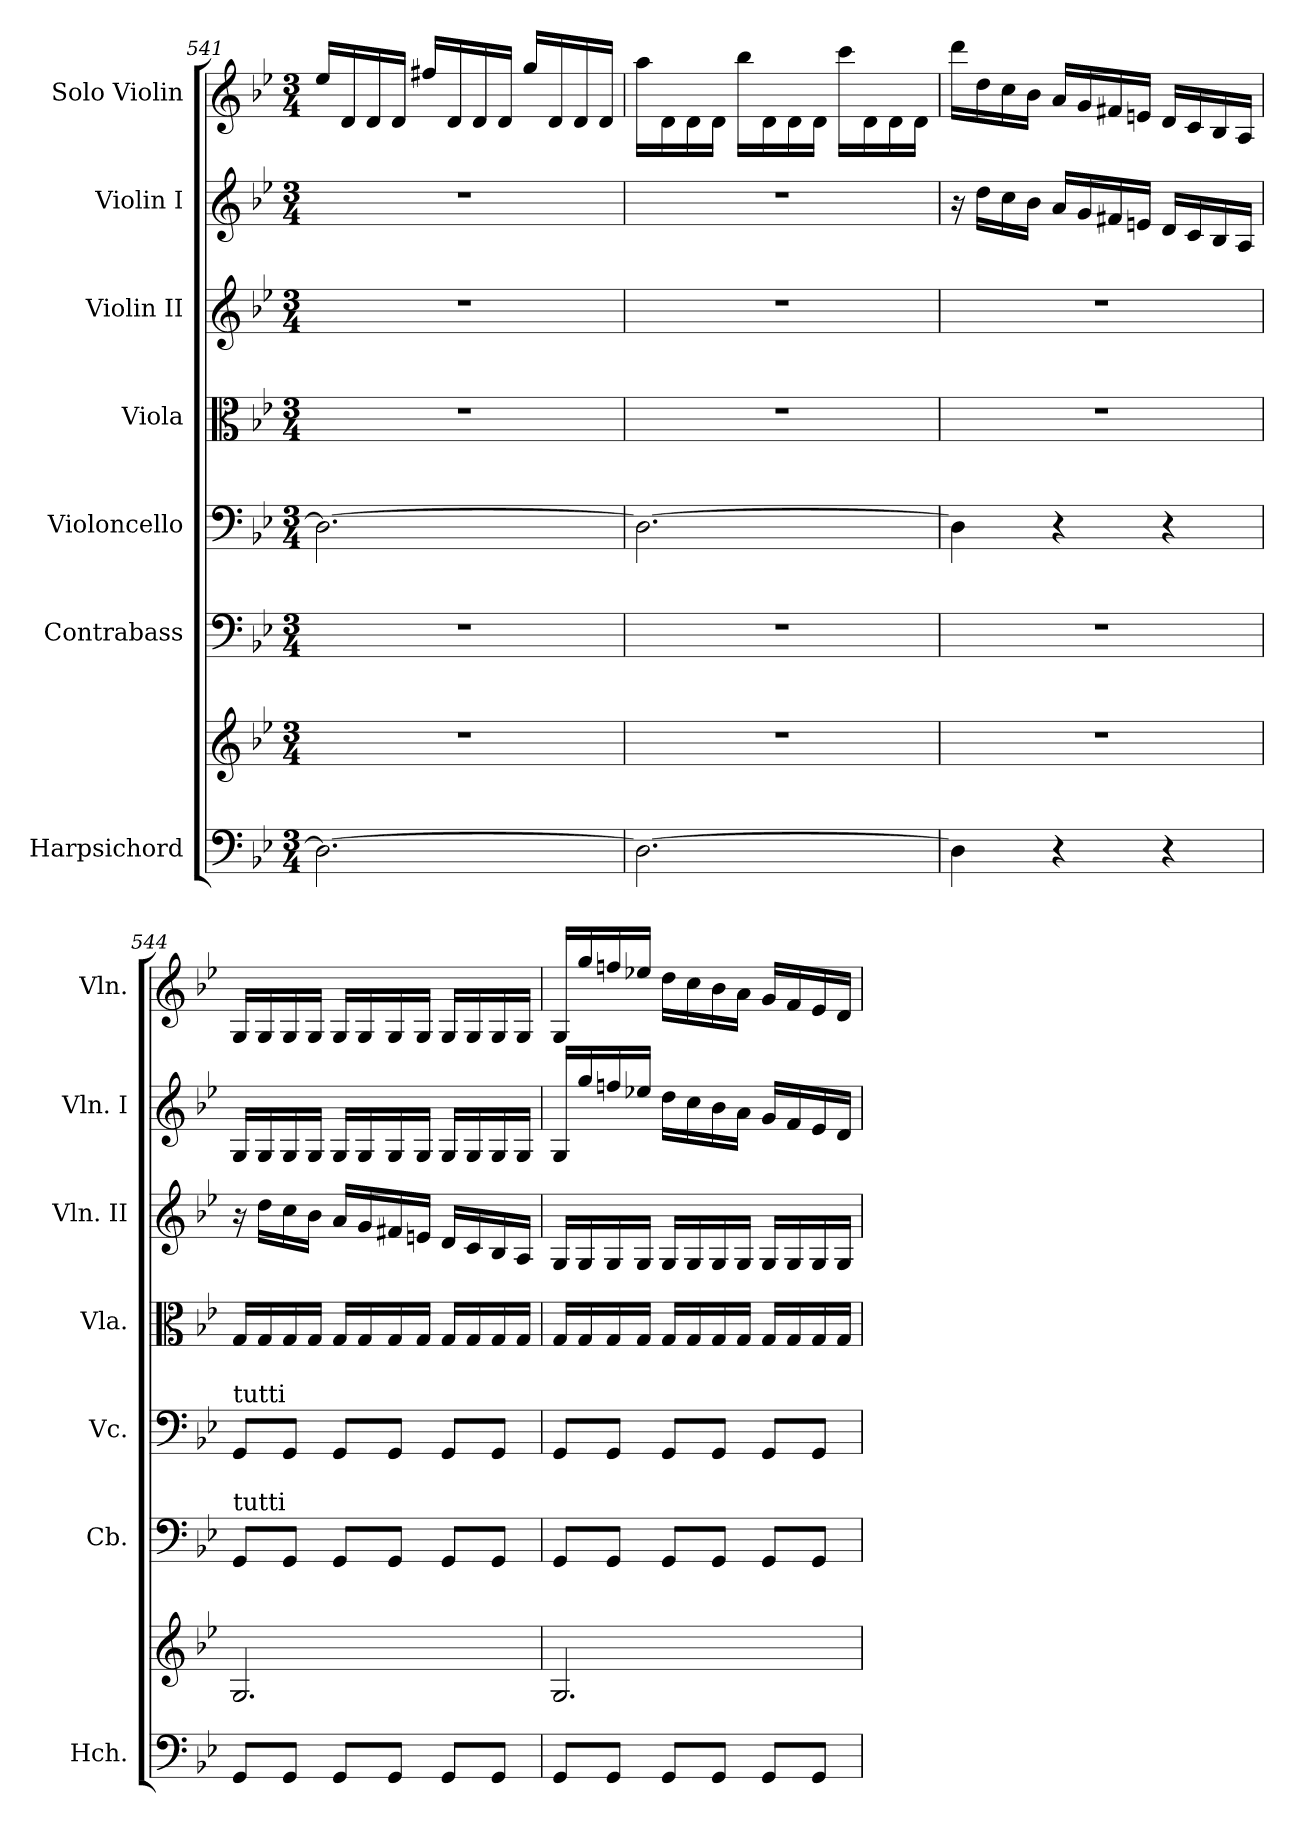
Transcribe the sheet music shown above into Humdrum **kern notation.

**kern	**kern	**kern	**kern	**kern	**kern	**kern	**kern
*part7	*part7	*part6	*part5	*part4	*part3	*part2	*part1
*staff8	*staff7	*staff6	*staff5	*staff4	*staff3	*staff2	*staff1
*I"Harpsichord	*	*I"Contrabass	*I"Violoncello	*I"Viola	*I"Violin II	*I"Violin I	*I"Solo Violin
*I'Hch.	*	*I'Cb.	*I'Vc.	*I'Vla.	*I'Vln. II	*I'Vln. I	*I'Vln.
*clefF4	*clefG2	*clefF4	*clefF4	*clefC3	*clefG2	*clefG2	*clefG2
*	*	*ITrd7c12	*	*	*	*	*
*k[b-e-]	*k[b-e-]	*k[b-e-]	*k[b-e-]	*k[b-e-]	*k[b-e-]	*k[b-e-]	*k[b-e-]
*M3/4	*M3/4	*M3/4	*M3/4	*M3/4	*M3/4	*M3/4	*M3/4
=541	=541	=541	=541	=541	=541	=541	=541
2.D\_	2.r	2.r	2.D\_	2.r	2.r	2.r	16ee-/LL
.	.	.	.	.	.	.	16d/
.	.	.	.	.	.	.	16d/
.	.	.	.	.	.	.	16d/JJ
.	.	.	.	.	.	.	16ff#X/LL
.	.	.	.	.	.	.	16d/
.	.	.	.	.	.	.	16d/
.	.	.	.	.	.	.	16d/JJ
.	.	.	.	.	.	.	16gg/LL
.	.	.	.	.	.	.	16d/
.	.	.	.	.	.	.	16d/
.	.	.	.	.	.	.	16d/JJ
=542	=542	=542	=542	=542	=542	=542	=542
2.D\_	2.r	2.r	2.D\_	2.r	2.r	2.r	16aa\LL
.	.	.	.	.	.	.	16d\
.	.	.	.	.	.	.	16d\
.	.	.	.	.	.	.	16d\JJ
.	.	.	.	.	.	.	16bb-\LL
.	.	.	.	.	.	.	16d\
.	.	.	.	.	.	.	16d\
.	.	.	.	.	.	.	16d\JJ
.	.	.	.	.	.	.	16ccc\LL
.	.	.	.	.	.	.	16d\
.	.	.	.	.	.	.	16d\
.	.	.	.	.	.	.	16d\JJ
!!LO:PB:g=z
=543	=543	=543	=543	=543	=543	=543	=543
4D\]	2.r	2.r	4D\]	2.r	2.r	16r	16ddd\LL
.	.	.	.	.	.	16dd\LL	16dd\
.	.	.	.	.	.	16cc\	16cc\
.	.	.	.	.	.	16b-\JJ	16b-\JJ
4r	.	.	4r	.	.	16a/LL	16a/LL
.	.	.	.	.	.	16g/	16g/
.	.	.	.	.	.	16f#X/	16f#X/
.	.	.	.	.	.	16en/JJ	16en/JJ
4r	.	.	4r	.	.	16d/LL	16d/LL
.	.	.	.	.	.	16c/	16c/
.	.	.	.	.	.	16B-/	16B-/
.	.	.	.	.	.	16A/JJ	16A/JJ
=544	=544	=544	=544	=544	=544	=544	=544
!	!	!	!LO:TX:a:t=tutti	!	!	!	!
!	!	!LO:TX:a:t=tutti	!	!	!	!	!
8GG/L	2.G/	8GGG/L	8GG/L	16G/LL	16r	16G/LL	16G/LL
.	.	.	.	16G/	16dd\LL	16G/	16G/
8GG/J	.	8GGG/J	8GG/J	16G/	16cc\	16G/	16G/
.	.	.	.	16G/JJ	16b-\JJ	16G/JJ	16G/JJ
8GG/L	.	8GGG/L	8GG/L	16G/LL	16a/LL	16G/LL	16G/LL
.	.	.	.	16G/	16g/	16G/	16G/
8GG/J	.	8GGG/J	8GG/J	16G/	16f#X/	16G/	16G/
.	.	.	.	16G/JJ	16en/JJ	16G/JJ	16G/JJ
8GG/L	.	8GGG/L	8GG/L	16G/LL	16d/LL	16G/LL	16G/LL
.	.	.	.	16G/	16c/	16G/	16G/
8GG/J	.	8GGG/J	8GG/J	16G/	16B-/	16G/	16G/
.	.	.	.	16G/JJ	16A/JJ	16G/JJ	16G/JJ
!!LO:PB:g=z
=545	=545	=545	=545	=545	=545	=545	=545
8GG/L	2.G/	8GGG/L	8GG/L	16G/LL	16G/LL	16G/LL	16G/LL
.	.	.	.	16G/	16G/	16gg/	16gg/
8GG/J	.	8GGG/J	8GG/J	16G/	16G/	16ffn/	16ffn/
.	.	.	.	16G/JJ	16G/JJ	16ee-X/JJ	16ee-X/JJ
8GG/L	.	8GGG/L	8GG/L	16G/LL	16G/LL	16dd\LL	16dd\LL
.	.	.	.	16G/	16G/	16cc\	16cc\
8GG/J	.	8GGG/J	8GG/J	16G/	16G/	16b-\	16b-\
.	.	.	.	16G/JJ	16G/JJ	16a\JJ	16a\JJ
8GG/L	.	8GGG/L	8GG/L	16G/LL	16G/LL	16g/LL	16g/LL
.	.	.	.	16G/	16G/	16f/	16f/
8GG/J	.	8GGG/J	8GG/J	16G/	16G/	16e-/	16e-/
.	.	.	.	16G/JJ	16G/JJ	16d/JJ	16d/JJ
=	=	=	=	=	=	=	=
*-	*-	*-	*-	*-	*-	*-	*-
